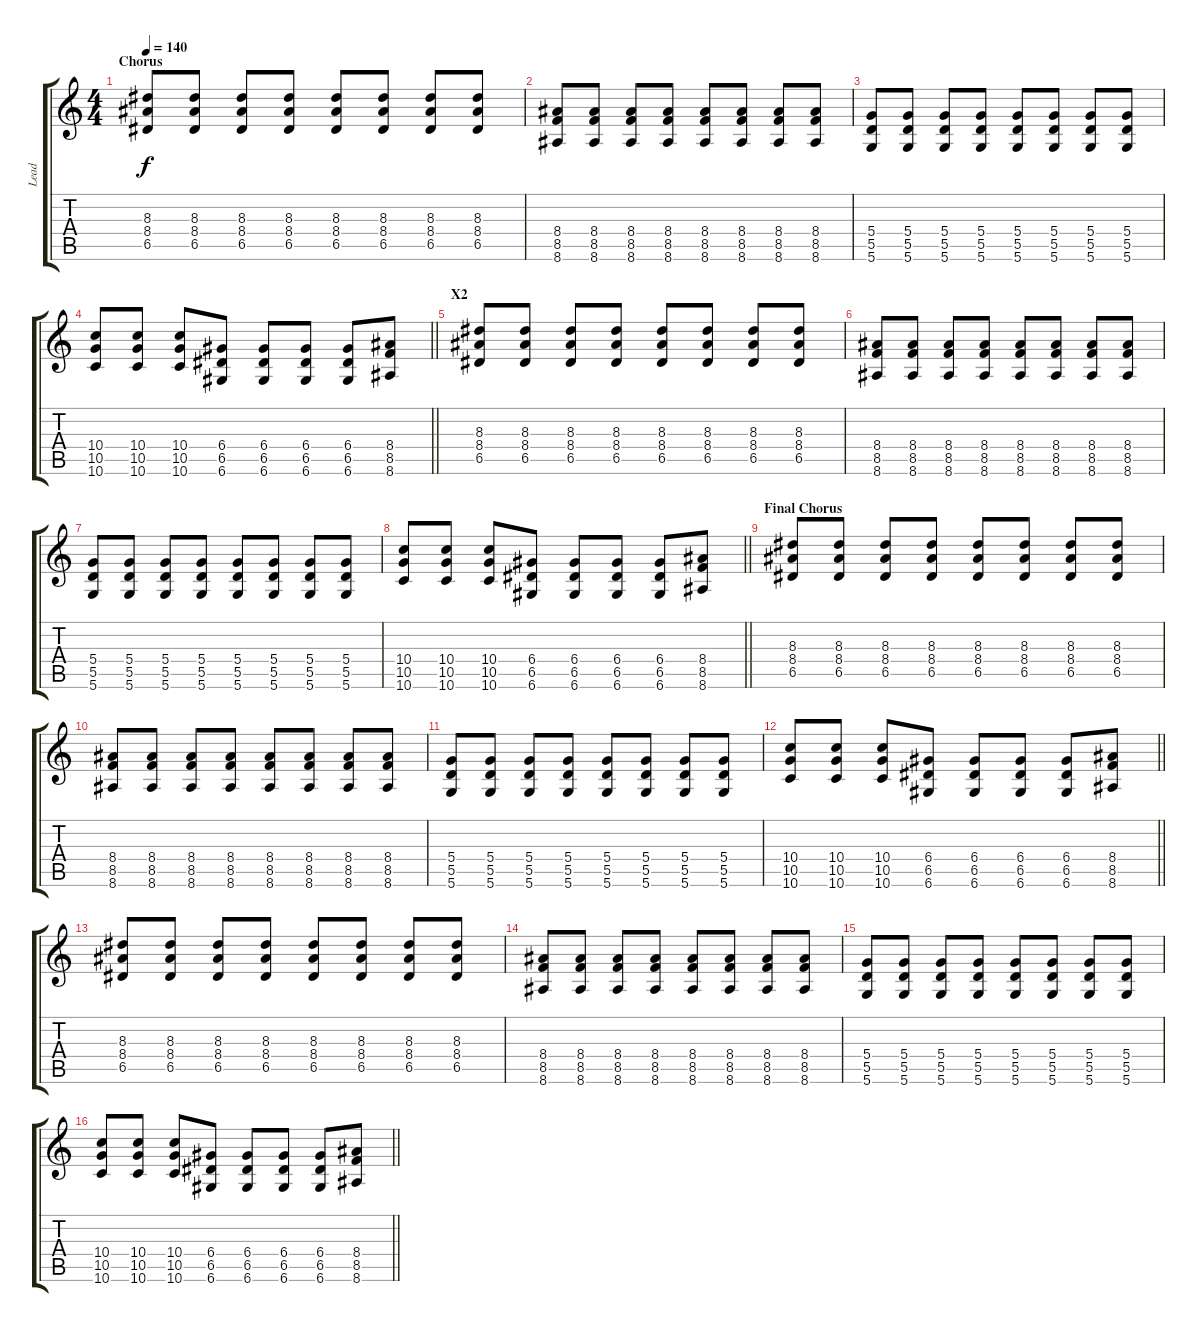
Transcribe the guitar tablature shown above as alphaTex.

\track ("Lead" "Lead") {instrument distortionguitar}
\staff {score tabs}
\tuning (E4 B3 G3 D3 A2 D2) {hide}
\ts (4 4)
\section ("" "Chorus")
\tempo 140
\clef g2
\ks c
(8.3 8.4 6.5).8{dy f} (8.3 8.4 6.5).8 (8.3 8.4 6.5).8 (8.3 8.4 6.5).8 (8.3 8.4 6.5).8 (8.3 8.4 6.5).8 (8.3 8.4 6.5).8 (8.3 8.4 6.5).8 |
(8.4 8.5 8.6).8 (8.4 8.5 8.6).8 (8.4 8.5 8.6).8 (8.4 8.5 8.6).8 (8.4 8.5 8.6).8 (8.4 8.5 8.6).8 (8.4 8.5 8.6).8 (8.4 8.5 8.6).8 |
(5.4 5.5 5.6).8 (5.4 5.5 5.6).8 (5.4 5.5 5.6).8 (5.4 5.5 5.6).8 (5.4 5.5 5.6).8 (5.4 5.5 5.6).8 (5.4 5.5 5.6).8 (5.4 5.5 5.6).8 |
\barLineRight lightlight
(10.4 10.5 10.6).8 (10.4 10.5 10.6).8 (10.4 10.5 10.6).8 (6.4 6.5 6.6).8 (6.4 6.5 6.6).8 (6.4 6.5 6.6).8 (6.4 6.5 6.6).8 (8.4 8.5 8.6).8 |
\section ("" "X2")
(8.3 8.4 6.5).8 (8.3 8.4 6.5).8 (8.3 8.4 6.5).8 (8.3 8.4 6.5).8 (8.3 8.4 6.5).8 (8.3 8.4 6.5).8 (8.3 8.4 6.5).8 (8.3 8.4 6.5).8 |
(8.4 8.5 8.6).8 (8.4 8.5 8.6).8 (8.4 8.5 8.6).8 (8.4 8.5 8.6).8 (8.4 8.5 8.6).8 (8.4 8.5 8.6).8 (8.4 8.5 8.6).8 (8.4 8.5 8.6).8 |
(5.4 5.5 5.6).8 (5.4 5.5 5.6).8 (5.4 5.5 5.6).8 (5.4 5.5 5.6).8 (5.4 5.5 5.6).8 (5.4 5.5 5.6).8 (5.4 5.5 5.6).8 (5.4 5.5 5.6).8 |
\barLineRight lightlight
(10.4 10.5 10.6).8 (10.4 10.5 10.6).8 (10.4 10.5 10.6).8 (6.4 6.5 6.6).8 (6.4 6.5 6.6).8 (6.4 6.5 6.6).8 (6.4 6.5 6.6).8 (8.4 8.5 8.6).8 |
\section ("" "Final Chorus")
(8.3 8.4 6.5).8 (8.3 8.4 6.5).8 (8.3 8.4 6.5).8 (8.3 8.4 6.5).8 (8.3 8.4 6.5).8 (8.3 8.4 6.5).8 (8.3 8.4 6.5).8 (8.3 8.4 6.5).8 |
(8.4 8.5 8.6).8 (8.4 8.5 8.6).8 (8.4 8.5 8.6).8 (8.4 8.5 8.6).8 (8.4 8.5 8.6).8 (8.4 8.5 8.6).8 (8.4 8.5 8.6).8 (8.4 8.5 8.6).8 |
(5.4 5.5 5.6).8 (5.4 5.5 5.6).8 (5.4 5.5 5.6).8 (5.4 5.5 5.6).8 (5.4 5.5 5.6).8 (5.4 5.5 5.6).8 (5.4 5.5 5.6).8 (5.4 5.5 5.6).8 |
\barLineRight lightlight
(10.4 10.5 10.6).8 (10.4 10.5 10.6).8 (10.4 10.5 10.6).8 (6.4 6.5 6.6).8 (6.4 6.5 6.6).8 (6.4 6.5 6.6).8 (6.4 6.5 6.6).8 (8.4 8.5 8.6).8 |
(8.3 8.4 6.5).8 (8.3 8.4 6.5).8 (8.3 8.4 6.5).8 (8.3 8.4 6.5).8 (8.3 8.4 6.5).8 (8.3 8.4 6.5).8 (8.3 8.4 6.5).8 (8.3 8.4 6.5).8 |
(8.4 8.5 8.6).8 (8.4 8.5 8.6).8 (8.4 8.5 8.6).8 (8.4 8.5 8.6).8 (8.4 8.5 8.6).8 (8.4 8.5 8.6).8 (8.4 8.5 8.6).8 (8.4 8.5 8.6).8 |
(5.4 5.5 5.6).8 (5.4 5.5 5.6).8 (5.4 5.5 5.6).8 (5.4 5.5 5.6).8 (5.4 5.5 5.6).8 (5.4 5.5 5.6).8 (5.4 5.5 5.6).8 (5.4 5.5 5.6).8 |
\barLineRight lightlight
(10.4 10.5 10.6).8 (10.4 10.5 10.6).8 (10.4 10.5 10.6).8 (6.4 6.5 6.6).8 (6.4 6.5 6.6).8 (6.4 6.5 6.6).8 (6.4 6.5 6.6).8 (8.4 8.5 8.6).8
